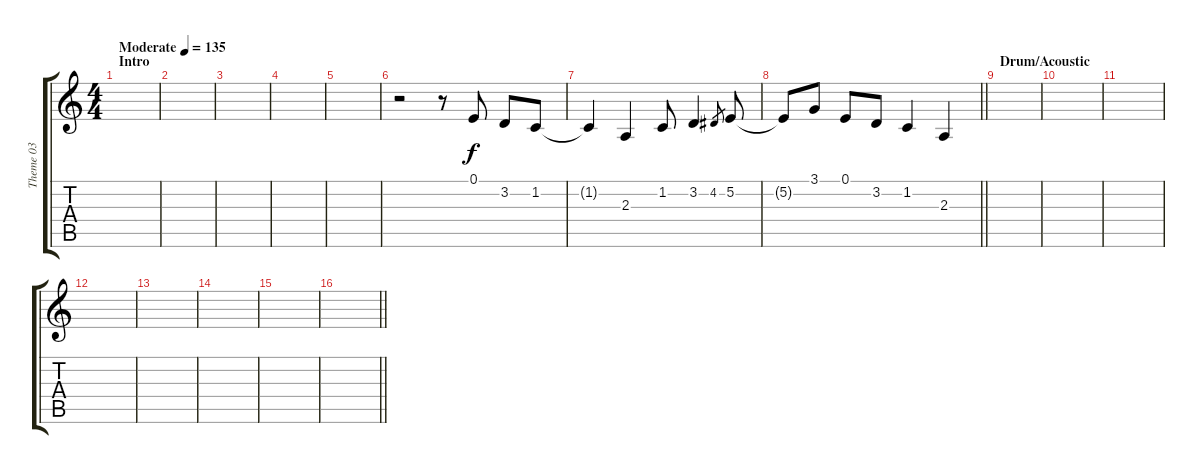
\track ("Theme 03" "Theme 03") {instrument lead3calliope}
\staff {score tabs}
\tuning (E4 B3 G3 D3 A2 E2) {hide}
\ts (4 4)
\section ("" "Intro")
\tempo (135 "Moderate")
\clef g2
\ks c
|
|
|
|
|
r.2 r.8 0.1.8 3.2.8 1.2.8 |
1.2{t}.4 2.3.4 1.2.8 3.2.4 4.2.8{gr} 5.2.8 |
\barLineRight lightlight
5.2{t}.8 3.1.8 0.1.8 3.2.8 1.2.4 2.3.4 |
\section ("" "Drum/Acoustic")
|
|
|
|
|
|
|
\barLineRight lightlight
